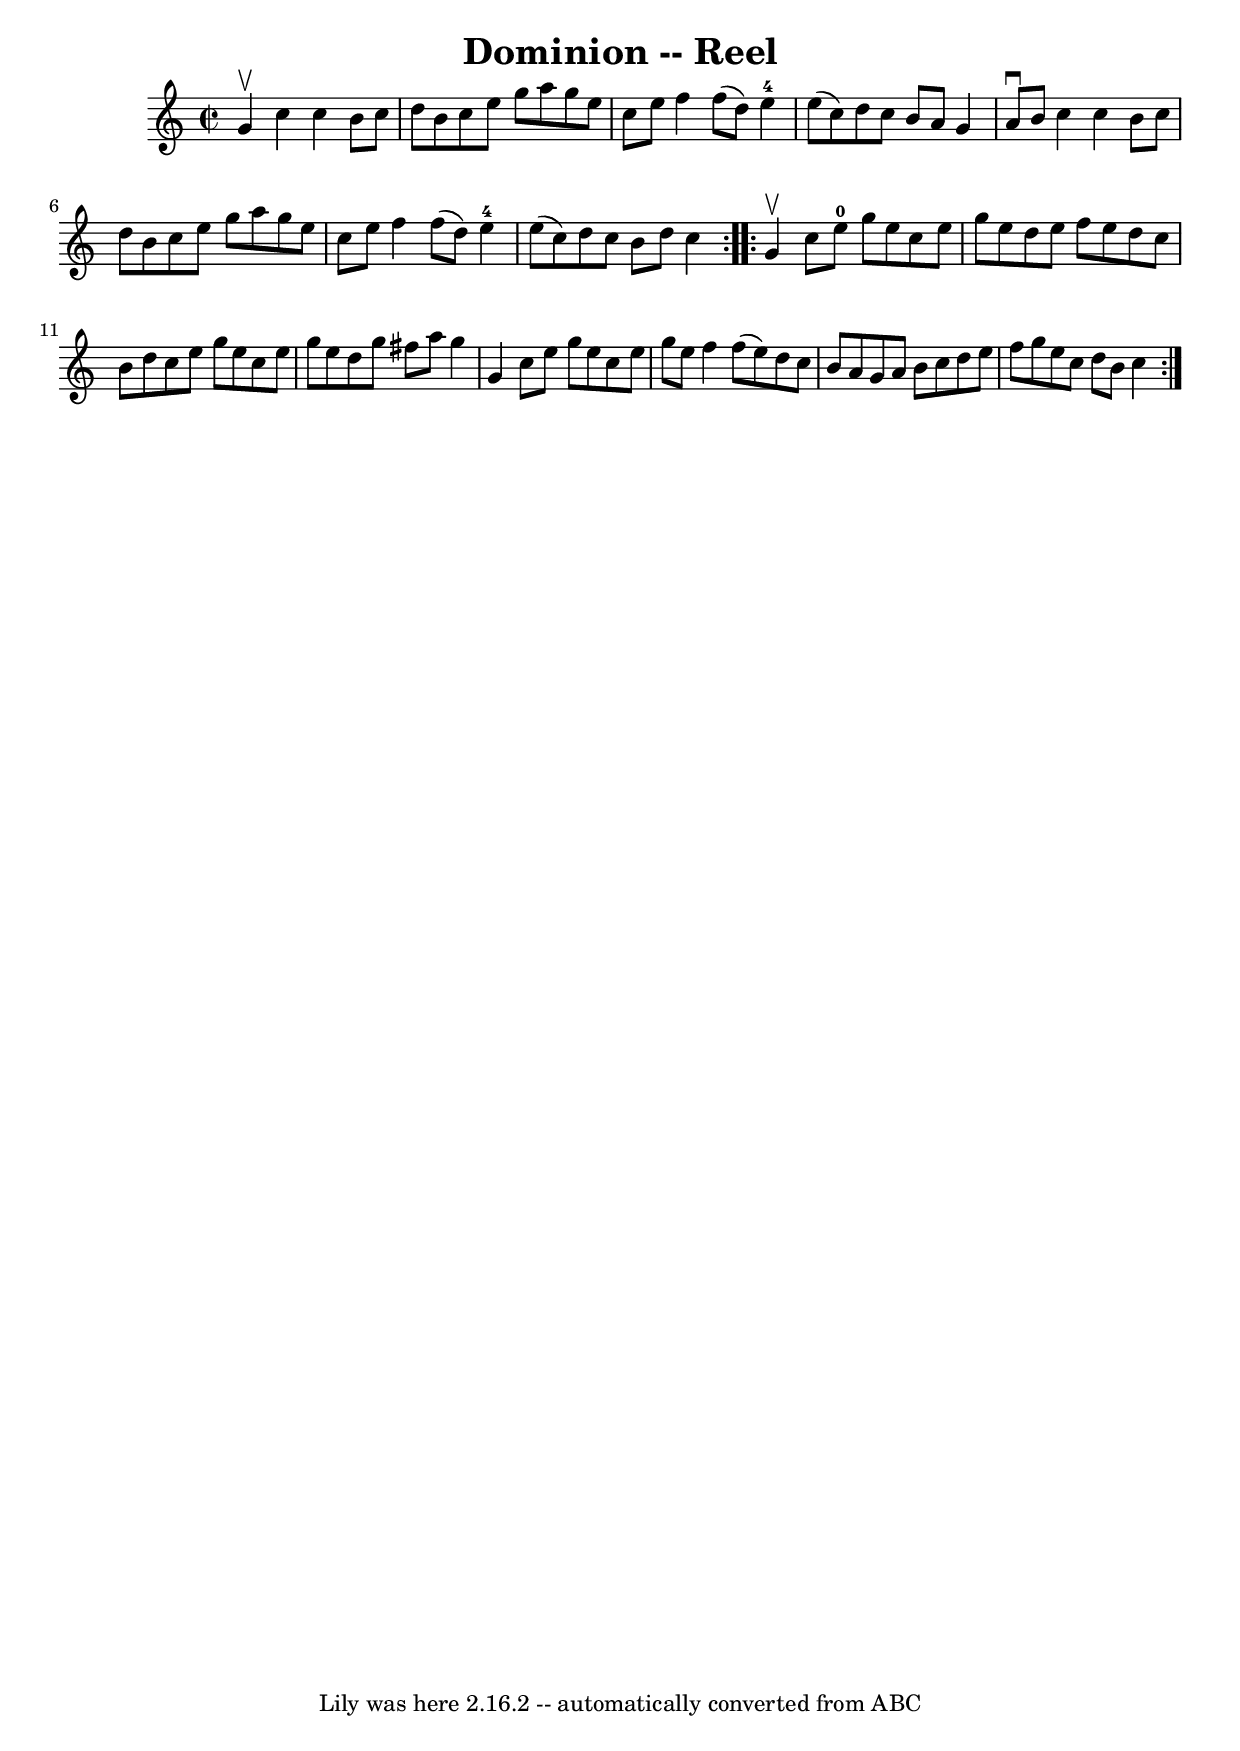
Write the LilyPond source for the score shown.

\version "2.16.2"
\include "Mammoth.ily"
\header {
  %% book = "Ryan's Mammoth Collection"
  crossRefNumber = "1"
  footnotes = "\\\\295"
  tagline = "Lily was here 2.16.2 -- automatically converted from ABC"
  title = "Dominion -- Reel"

}
voicedefault =  {



  \repeat volta 2 {

    \override Staff.TimeSignature #'style = #'C
    \time 2/2 
    \key c \major
    g'4^\upbow |
    c''4 c''4 b'8 c''8 
    d''8 b'8    |
    c''8 e''8 g''8 a''8 g''8 e''8    
    c''8 e''8    |
    f''4 f''8 (d''8) e''4-4 e''8 (
    c''8)   |
    d''8 c''8 b'8 a'8 g'4 a'8^\downbow b'8  
    |
    c''4 c''4 b'8 c''8 d''8 b'8    |
    c''8    
    e''8 g''8 a''8 g''8 e''8 c''8 e''8    |
    f''4 f''8 (d''8) e''4-4 e''8 (c''8)   |
    d''8 c''8 b'8 
    d''8 c''4  
  }     
  \repeat volta 2 {
    g'4^\upbow |
    c''8    
    e''8-0 g''8 e''8 c''8 e''8 g''8 e''8    |
    d''8    
    e''8 f''8 e''8 d''8 c''8 b'8 d''8    |
    c''8 e''8  
    g''8 e''8 c''8 e''8 g''8 e''8    |
    d''8 g''8    
    fis''8 a''8 g''4 g'4    |
    c''8 e''8 g''8 e''8    
    c''8 e''8 g''8 e''8    |
    f''4 f''8 (e''8) d''8    
    c''8 b'8 a'8    |
    g'8 a'8 b'8 c''8 d''8 e''8    
    f''8 g''8    |
    e''8 c''8 d''8 b'8 c''4  
  }   

}

\score{
  <<

    \context Staff="default"
    {
      \voicedefault 
      
    }

  >>
  \layout {
    
  }
  \midi {
  }

}
